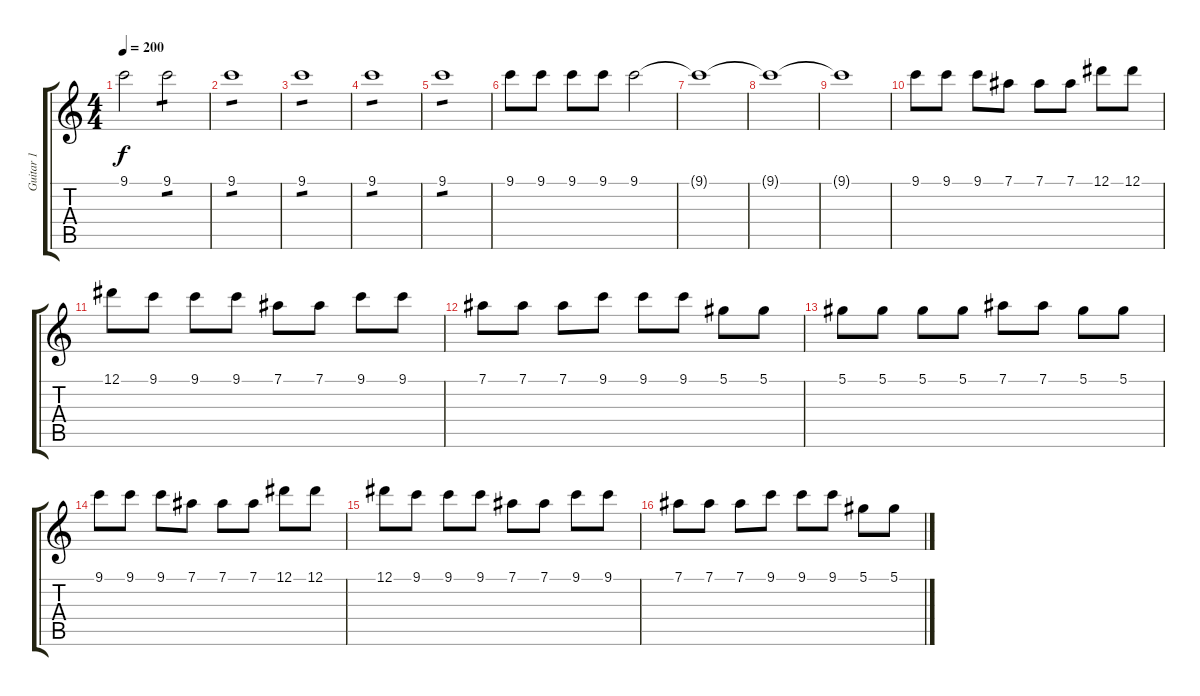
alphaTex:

\track ("Guitar 1" "Guitar 1") {instrument distortionguitar}
\staff {score tabs}
\tuning (Eb4 Bb3 Gb3 Db3 Ab2 Db2) {hide}
\ts (4 4)
\tempo 200
\clef g2
\ks c
9.1{t}.2{dy f} 9.1.2{tp 1} |
9.1.1{tp 1} |
9.1.1{tp 1} |
9.1.1{tp 1} |
9.1.1{tp 1} |
9.1.8 9.1.8 9.1.8 9.1.8 9.1.2 |
9.1{t}.1 |
9.1{t}.1 |
9.1{t}.1 |
9.1.8 9.1.8 9.1.8 7.1.8 7.1.8 7.1.8 12.1.8 12.1.8 |
12.1.8 9.1.8 9.1.8 9.1.8 7.1.8 7.1.8 9.1.8 9.1.8 |
7.1.8 7.1.8 7.1.8 9.1.8 9.1.8 9.1.8 5.1.8 5.1.8 |
5.1.8 5.1.8 5.1.8 5.1.8 7.1.8 7.1.8 5.1.8 5.1.8 |
9.1.8 9.1.8 9.1.8 7.1.8 7.1.8 7.1.8 12.1.8 12.1.8 |
12.1.8 9.1.8 9.1.8 9.1.8 7.1.8 7.1.8 9.1.8 9.1.8 |
7.1.8 7.1.8 7.1.8 9.1.8 9.1.8 9.1.8 5.1.8 5.1.8
